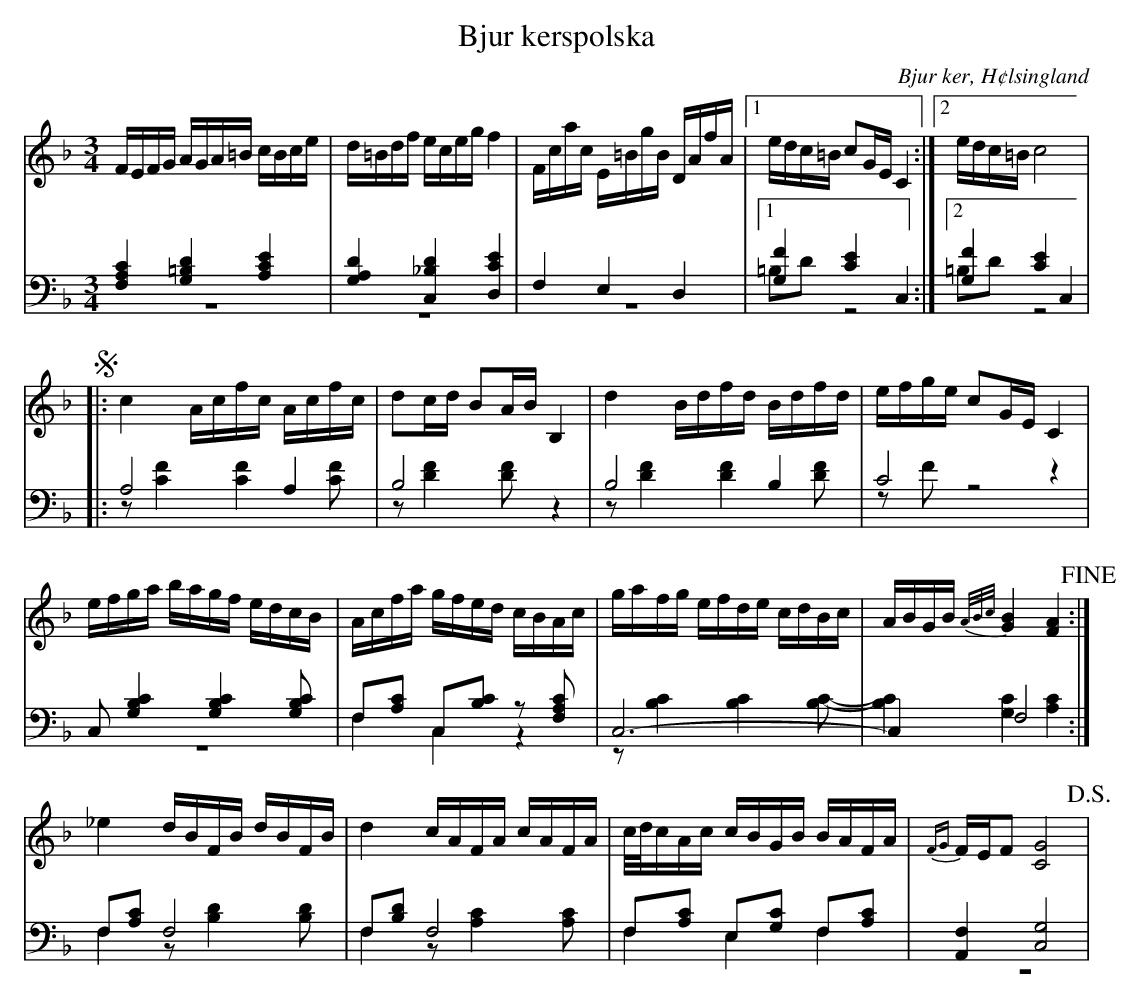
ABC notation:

X:1
T: Bjur kerspolska
O: Bjur ker, H¢lsingland
M: 3/4
L: 1/16
K: F
V:1
V:2
V:3 merge
V:1
FEFG AGA=B cBce|d=Bdf eceg f4|Fcac E=BgB DAfA|1 edc=B c2GE C4:|2 edc=B c8 |
!segno! |:c4 Acfc Acfc|d2cd B2AB B,4|d4 Bdfd Bdfd|efge c2GE C4|
efga bagf edcB|Acfa gfed cBAc|gafg efde cdBc|ABGB {A/B/c/}[G4B4] [F4A4] !fine!:|
_e4 dBFB dBFB|d4 cAFA cAFA|c/d/cAc cBGB BAFA|{FG}FEF2 [C8G8] !D.S.!|
V:2 clef=bass
[F,4A,4C4] [G,4=B,4D4] [A,4C4E4]|[G,4A,4D4] [C,4_B,4D4] [D,4C4E4]|F,4 E,4 D,4|1 [G,4F4] [C4E4] C,4:|2 [G,4F4] [C4E4] C,4 |
|:A,8 A,4|B,8 z4|B,8  B,4|C8 z4|
C,2 [G,4B,4C4] [G,4B,4C4] [G,2B,2C2]|F,2[A,2C2] C,2[B,2C2] z2 [F,2A,2C2]|C,12-|C,4 F,8:|
F,2[A,2C2] F,8|F,2[B,2D2] F,8|F,2[A,2C2] E,2[G,2C2] F,2[A,2C2]|[A,,4F,4] [C,8G,8] |
V:3 clef=bass
z12|z12|z12|1 =B,2D2 z8:|2 =B,2D2 z8|
|:z2 [C4F4] [C4F4] [C2F2]|z2 [D4F4] [D2F2] z4|z2 [D4F4] [D4F4] [D2F2]|z2 F2 z8|
z12|F,4 C,4 z4|z2 [B,4C4] [B,4C4] [B,2C2]-|[B,4C4] [G,4C4] [A,4C4]:|
F,4 z2 [B,4D4] [B,2D2]|F,4 z2 [A,4C4] [A,2C2]|F,4 E,4 F,4|z12|
